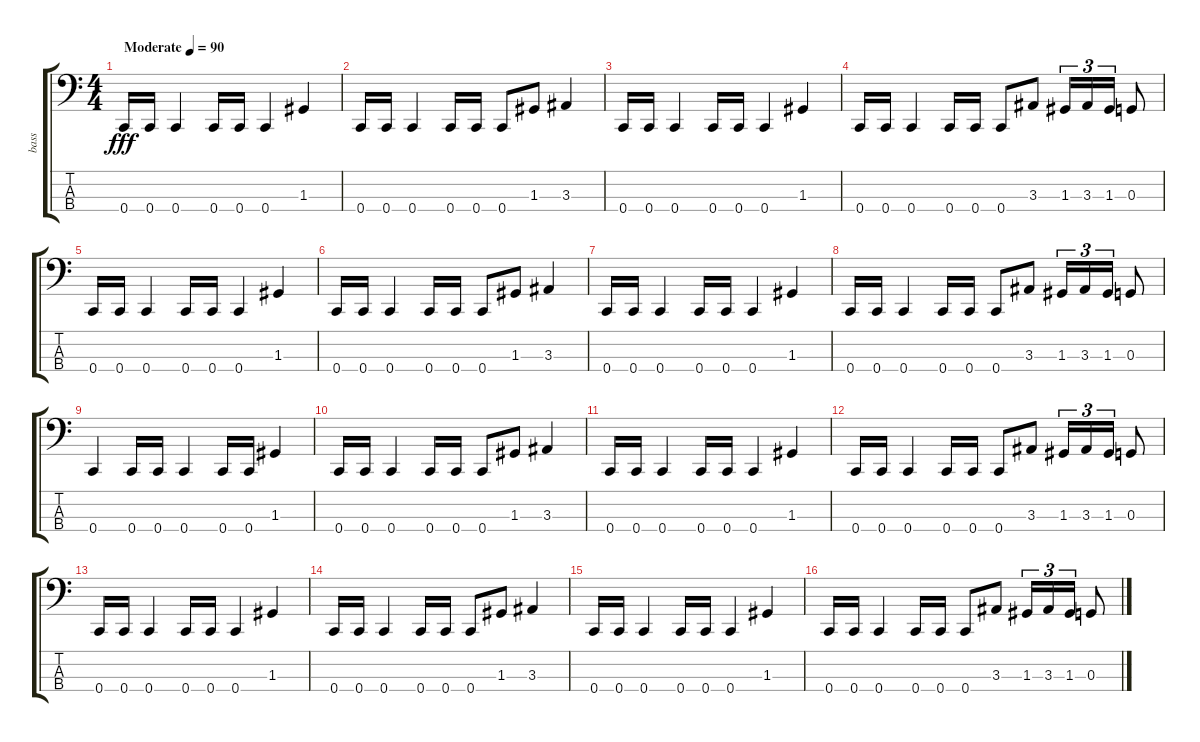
\track ("bass" "bass") {instrument electricbassfinger}
\staff {score tabs}
\tuning (F2 C2 G1 C1) {hide}
\ts (4 4)
\tempo (90 "Moderate")
\clef f4
\ks c
0.4.16{dy fff instrument electricbassfinger} 0.4.16 0.4.4 0.4.16 0.4.16 0.4.4 1.3.4 |
0.4.16 0.4.16 0.4.4 0.4.16 0.4.16 0.4.8 1.3.8 3.3.4 |
0.4.16 0.4.16 0.4.4 0.4.16 0.4.16 0.4.4 1.3.4 |
0.4.16 0.4.16 0.4.4 0.4.16 0.4.16 0.4.8 3.3.8 1.3.16{tu (3 2)} 3.3.16{tu (3 2)} 1.3.16{tu (3 2)} 0.3.8 |
0.4.16 0.4.16 0.4.4 0.4.16 0.4.16 0.4.4 1.3.4 |
0.4.16 0.4.16 0.4.4 0.4.16 0.4.16 0.4.8 1.3.8 3.3.4 |
0.4.16 0.4.16 0.4.4 0.4.16 0.4.16 0.4.4 1.3.4 |
0.4.16 0.4.16 0.4.4 0.4.16 0.4.16 0.4.8 3.3.8 1.3.16{tu (3 2)} 3.3.16{tu (3 2)} 1.3.16{tu (3 2)} 0.3.8 |
0.4.4 0.4.16 0.4.16 0.4.4 0.4.16 0.4.16 1.3.4 |
0.4.16 0.4.16 0.4.4 0.4.16 0.4.16 0.4.8 1.3.8 3.3.4 |
0.4.16 0.4.16 0.4.4 0.4.16 0.4.16 0.4.4 1.3.4 |
0.4.16 0.4.16 0.4.4 0.4.16 0.4.16 0.4.8 3.3.8 1.3.16{tu (3 2)} 3.3.16{tu (3 2)} 1.3.16{tu (3 2)} 0.3.8 |
0.4.16 0.4.16 0.4.4 0.4.16 0.4.16 0.4.4 1.3.4 |
0.4.16 0.4.16 0.4.4 0.4.16 0.4.16 0.4.8 1.3.8 3.3.4 |
0.4.16 0.4.16 0.4.4 0.4.16 0.4.16 0.4.4 1.3.4 |
0.4.16 0.4.16 0.4.4 0.4.16 0.4.16 0.4.8 3.3.8 1.3.16{tu (3 2)} 3.3.16{tu (3 2)} 1.3.16{tu (3 2)} 0.3.8
